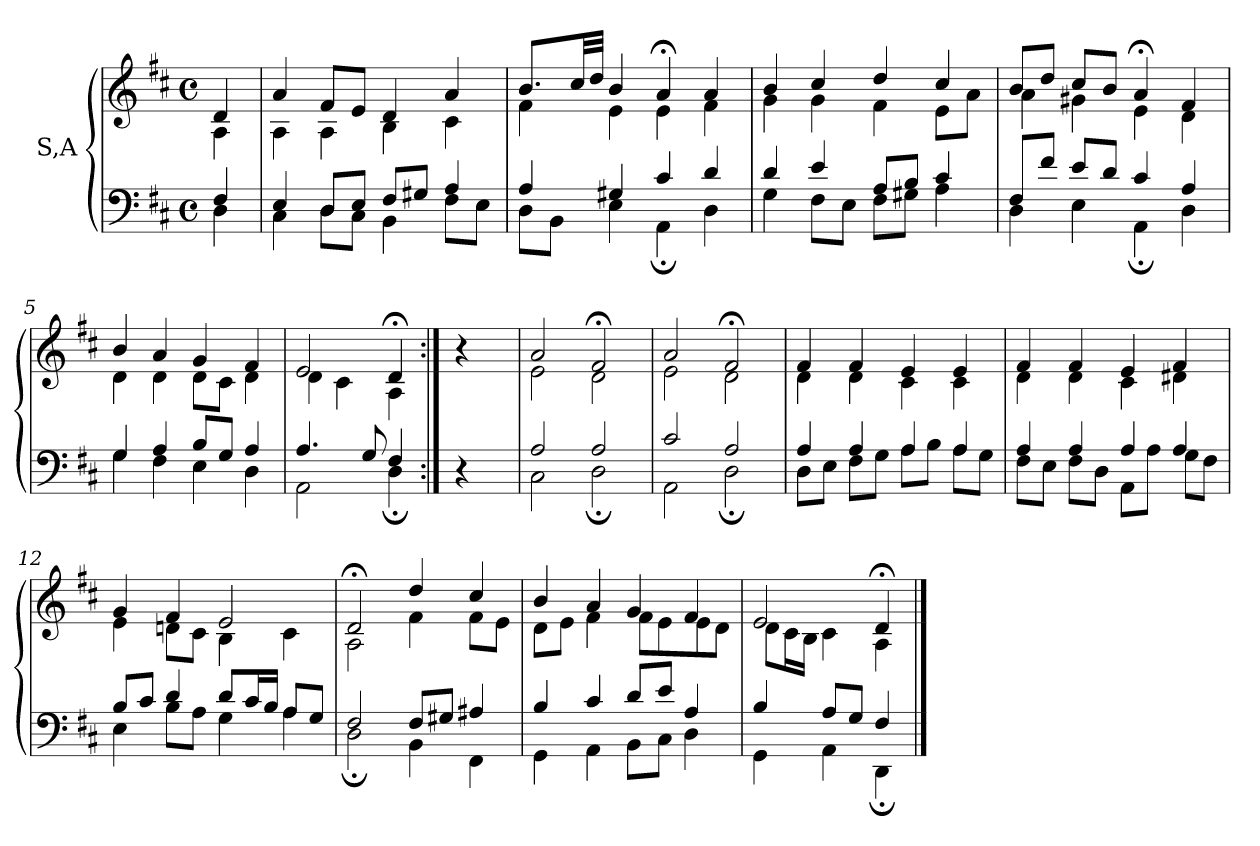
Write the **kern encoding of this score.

**kern	**kern
*part1	*part1
*staff2	*staff1
*I"S,A	*
!!LO:LB:g=z
*clefF4	*clefG2
*k[f#c#]	*k[f#c#]
*M4/4	*M4/4
*met(c)	*met(c)
=	=
*^	*^
4F#	4D	4d	4A
=1	=1	=1	=1
4E	4C#	4a	4A
8DL	8DL	8f#L	4A
8EJ	8C#J	8eJ	.
8F#L	4BB	4d	4B
8G#XJ	.	.	.
4A	8F#L	4a	4c#
.	8EJ	.	.
=2	=2	=2	=2
4A	8DL	8.bL	4f#
.	8BBJ	.	.
.	.	32cc#LL	.
.	.	32ddJJJ	.
4G#X	4E	4b	4e
4c#	4AA;	4a;<	4e
4d	4D	4a	4f#
=3	=3	=3	=3
4d	4G	4b	4g
4e	8F#L	4cc#	4g
.	8EJ	.	.
8AL	8F#L	4dd	4f#
8BJ	8G#XJ	.	.
4c#	4A	4cc#	8eL
.	.	.	8aJ
=4	=4	=4	=4
8F#L	4D	8bL	4a
8f#J	.	8ddJ	.
8eL	4E	8cc#L	4g#X
8dJ	.	8bJ	.
4c#	4AA;	4a;<	4e
4A	4D	4f#	4d
=5	=5	=5	=5
4G	4G	4b	4d
4A	4F#	4a	4d
8BL	4E	4g	8dL
8GJ	.	.	8c#J
4A	4D	4f#	4d
!!LO:LB:g=z	!!
=1226	=1226	=1226	=1226
4.A	2AA	2e	4d
.	.	.	4c#
8G	.	.	.
4F#	4D;	4d;<	4A
*v	*v	*	*
*	*v	*v
=1227:|!	=1227:|!
4r	4r
=8	=8
*^	*^
2A	2C#	2a	2e
2A	2D;	2f#;<	2d
=9	=9	=9	=9
2c#	2AA	2a	2e
2A	2D;	2f#;<	2d
=10	=10	=10	=10
4A	8DL	4f#	4d
.	8EJ	.	.
4A	8F#L	4f#	4d
.	8GJ	.	.
4A	8AL	4e	4c#
.	8BJ	.	.
4A	8AL	4e	4c#
.	8GJ	.	.
=11	=11	=11	=11
4A	8F#L	4f#	4d
.	8EJ	.	.
4A	8F#L	4f#	4d
.	8DJ	.	.
4A	8AAL	4e	4c#
.	8AJ	.	.
4A	8GL	4f#	4d#X
.	8F#J	.	.
!!LO:PB:g=z	!!
=12	=12	=12	=12
8BL	4E	4g	4e
8c#J	.	.	.
4d	8BL	4f#	8dnL
.	8AJ	.	8c#J
8dL	4G	2e	4B
16c#L	.	.	.
16BJJ	.	.	.
8AL	4A	.	4c#
8GJ	.	.	.
=13	=13	=13	=13
2F#	2D;	2d;<	2A
8F#L	4BB	4dd	4f#
8G#XJ	.	.	.
4A#X	4FF#	4cc#	8f#L
.	.	.	8eJ
=14	=14	=14	=14
4B	4GG	4b	8dL
.	.	.	8eJ
4c#	4AA	4a	4f#
8dL	8BBL	4g	8f#L
8eJ	8C#J	.	8e
4A	4D	4f#	8e
.	.	.	8dJ
=15	=15	=15	=15
4B	4GG	2e	8dL
.	.	.	16c#L
.	.	.	16BJJ
8AL	4AA	.	4c#
8GJ	.	.	.
4F#	4DD;	4d;<	4A
*v	*v	*	*
*	*v	*v
==	==
*-	*-
